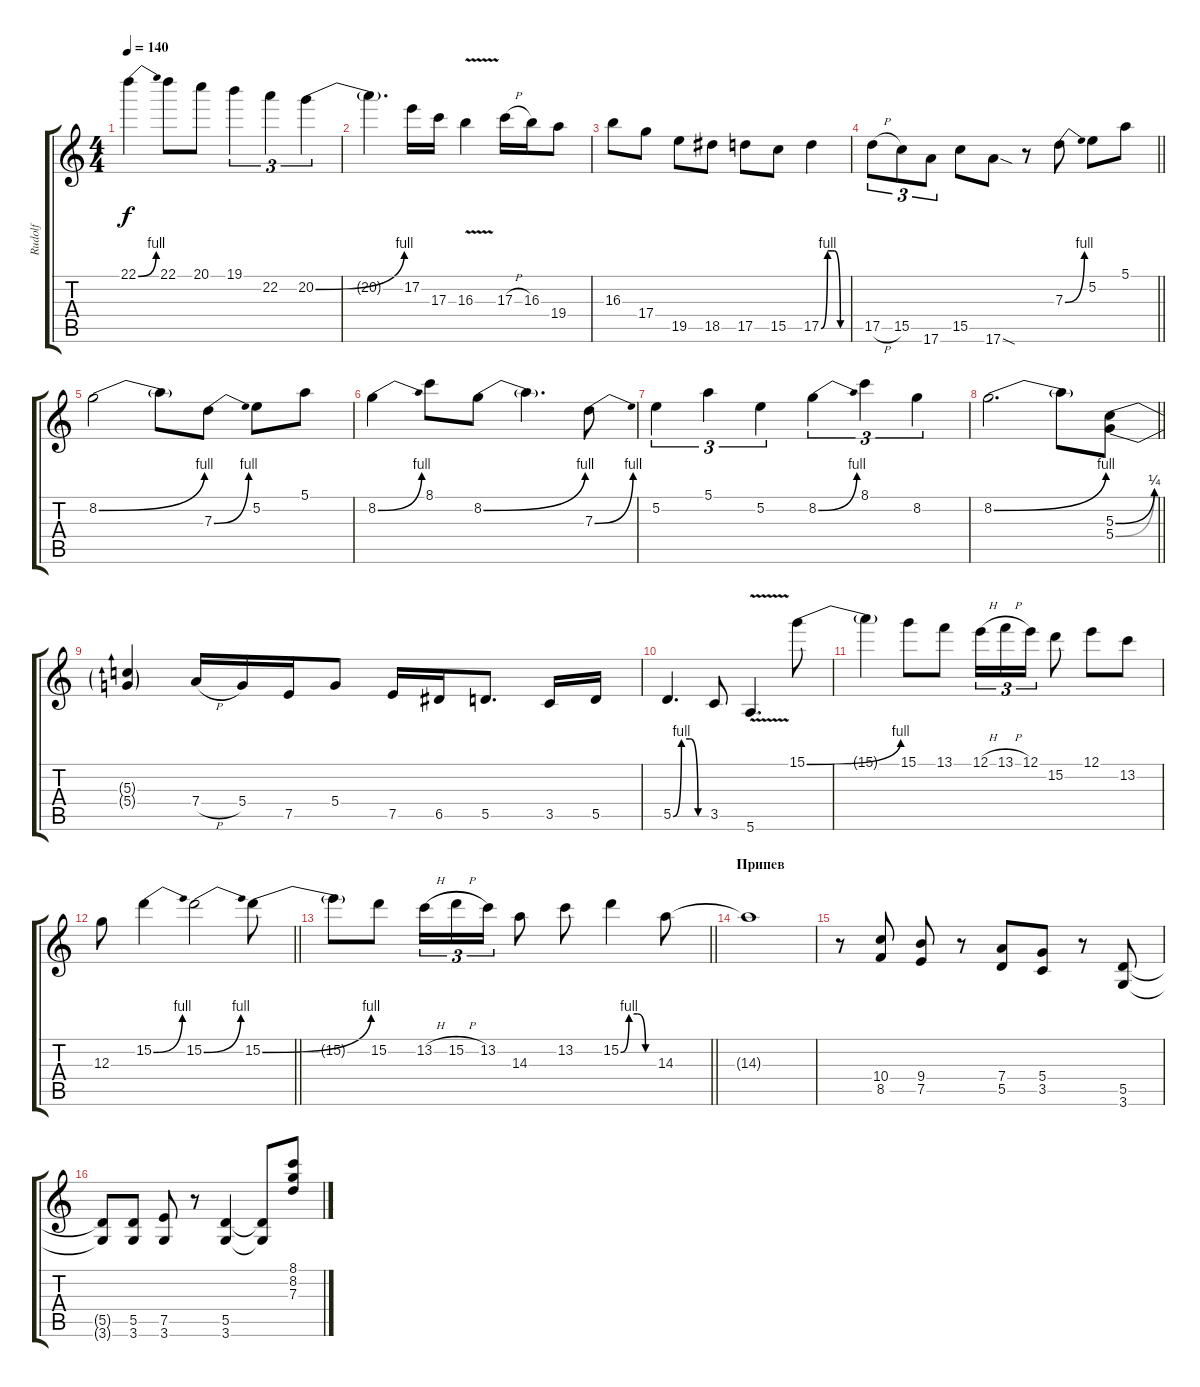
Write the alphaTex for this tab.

\track ("Rudolf" "Rudolf") {instrument overdrivenguitar}
\staff {score tabs}
\tuning (E4 B3 G3 D3 A2 E2) {hide}
\ts (4 4)
\tempo 140
\clef g2
\ks c
22.1{be (bend 0 0 60 4)}.4{dy f} 22.1.8 20.1.8 19.1.4{tu (3 2)} 22.2.4{tu (3 2)} 20.2{be (bend 0 0 60 4)}.4{tu (3 2)} |
20.2{t}.4{d} 17.2.16 17.3.16 16.3{v}.4 17.3{h}.16 16.3.16 19.4.8 |
16.3.8 17.4.8 19.5.8 18.5.8 17.5.8 15.5.8 17.5{be (custom 0 0 15 4 30 4 45 0 60 0)}.4 |
\barLineRight lightlight
17.5{h}.8{tu (3 2)} 15.5.8{tu (3 2)} 17.6.8{tu (3 2)} 15.5.8 17.6{sod}.8 r.8 7.3{be (bend 0 0 60 4)}.8 5.2.8 5.1.8 |
8.2{be (bend 0 0 60 4)}.2 8.2{t}.8 7.3{be (bend 0 0 60 4)}.8 5.2.8 5.1.8 |
8.2{be (bend 0 0 60 4)}.4 8.1.8 8.2{be (bend 0 0 60 4)}.8 8.2{t}.4{d} 7.3{be (bend 0 0 60 4)}.8 |
5.2.4{tu (3 2)} 5.1.4{tu (3 2)} 5.2.4{tu (3 2)} 8.2{be (bend 0 0 60 4)}.4{tu (3 2)} 8.1.4{tu (3 2)} 8.2.4{tu (3 2)} |
\barLineRight lightlight
8.2{be (bend 0 0 60 4)}.2{d} 8.2{t}.8 (5.3{be (bend 0 0 60 1)} 5.4{be (bend 0 0 60 1)}).8 |
(5.3{t} 5.4{t}).4 7.4{h}.16 5.4.16 7.5.16 5.4.8 7.5.16 6.5.16 5.5.8{d} 3.5.16 5.5.16 |
5.5{be (custom 0 0 15 4 30 4 45 0 60 0)}.4{d} 3.5.8 5.6{v}.4{d} 15.1{be (bend 0 0 60 4)}.8 |
15.1{t}.4 15.1.8 13.1.8 12.1{h}.16{tu (3 2)} 13.1{h}.16{tu (3 2)} 12.1.16{tu (3 2)} 15.2.8 12.1.8 13.2.8 |
\barLineRight lightlight
12.3.8 15.2{be (bend 0 0 60 4)}.4 15.2{be (bend 0 0 60 4)}.2 15.2{be (bend 0 0 60 4)}.8 |
\barLineRight lightlight
15.2{t}.8 15.2.8 13.2{h}.16{tu (3 2)} 15.2{h}.16{tu (3 2)} 13.2.16{tu (3 2)} 14.3.8 13.2.8 15.2{be (custom 0 0 15 4 30 4 45 0 60 0)}.4 14.3.8 |
\section ("" "Припев")
14.3{t}.1 |
r.8 (10.4 8.5).8 (9.4 7.5).8 r.8 (7.4 5.5).8 (5.4 3.5).8 r.8 (5.5 3.6).8 |
(5.5{t} 3.6{t}).8 (5.5 3.6).8 (7.5 3.6).8 r.8 (5.5 3.6).4 (5.5{t} 3.6{t}).8 (8.1 8.2 7.3).8
